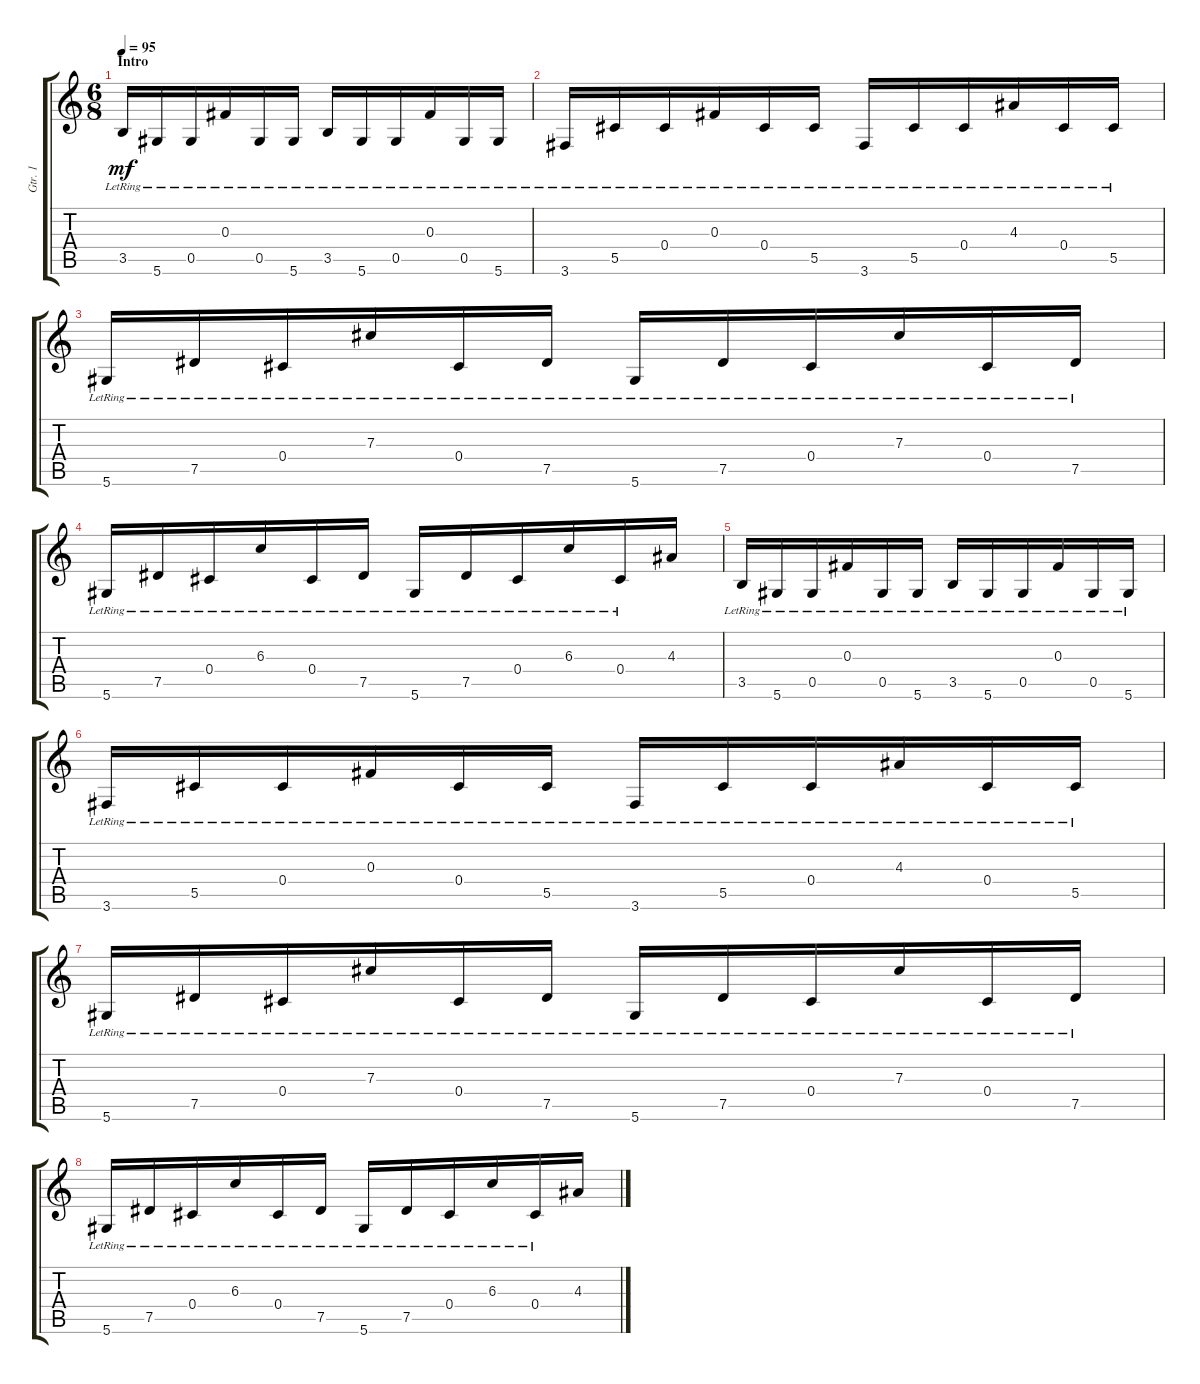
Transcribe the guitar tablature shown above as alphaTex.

\track ("Gtr. 1" "Gtr. 1") {instrument acousticguitarsteel}
\staff {score tabs}
\tuning (Eb4 Bb3 Gb3 Db3 Ab2 Eb2) {hide}
\ts (6 8)
\section ("" "Intro")
\tempo 95
\clef g2
\ks c
3.5{lr}.16{dy mf instrument acousticguitarsteel} 5.6{lr}.16 0.5{lr}.16 0.3{lr}.16 0.5{lr}.16 5.6{lr}.16 3.5{lr}.16 5.6{lr}.16 0.5{lr}.16 0.3{lr}.16 0.5{lr}.16 5.6{lr}.16 |
3.6{lr}.16 5.5{lr}.16 0.4{lr}.16 0.3{lr}.16 0.4{lr}.16 5.5{lr}.16 3.6{lr}.16 5.5{lr}.16 0.4{lr}.16 4.3{lr}.16 0.4{lr}.16 5.5{lr}.16 |
5.6{lr}.16 7.5{lr}.16 0.4{lr}.16 7.3{lr}.16 0.4{lr}.16 7.5{lr}.16 5.6{lr}.16 7.5{lr}.16 0.4{lr}.16 7.3{lr}.16 0.4{lr}.16 7.5{lr}.16 |
5.6{lr}.16 7.5{lr}.16 0.4{lr}.16 6.3{lr}.16 0.4{lr}.16 7.5{lr}.16 5.6{lr}.16 7.5{lr}.16 0.4{lr}.16 6.3{lr}.16 0.4{lr}.16 4.3.16 |
3.5{lr}.16 5.6{lr}.16 0.5{lr}.16 0.3{lr}.16 0.5{lr}.16 5.6{lr}.16 3.5{lr}.16 5.6{lr}.16 0.5{lr}.16 0.3{lr}.16 0.5{lr}.16 5.6{lr}.16 |
3.6{lr}.16 5.5{lr}.16 0.4{lr}.16 0.3{lr}.16 0.4{lr}.16 5.5{lr}.16 3.6{lr}.16 5.5{lr}.16 0.4{lr}.16 4.3{lr}.16 0.4{lr}.16 5.5{lr}.16 |
5.6{lr}.16 7.5{lr}.16 0.4{lr}.16 7.3{lr}.16 0.4{lr}.16 7.5{lr}.16 5.6{lr}.16 7.5{lr}.16 0.4{lr}.16 7.3{lr}.16 0.4{lr}.16 7.5{lr}.16 |
5.6{lr}.16 7.5{lr}.16 0.4{lr}.16 6.3{lr}.16 0.4{lr}.16 7.5{lr}.16 5.6{lr}.16 7.5{lr}.16 0.4{lr}.16 6.3{lr}.16 0.4{lr}.16 4.3.16
